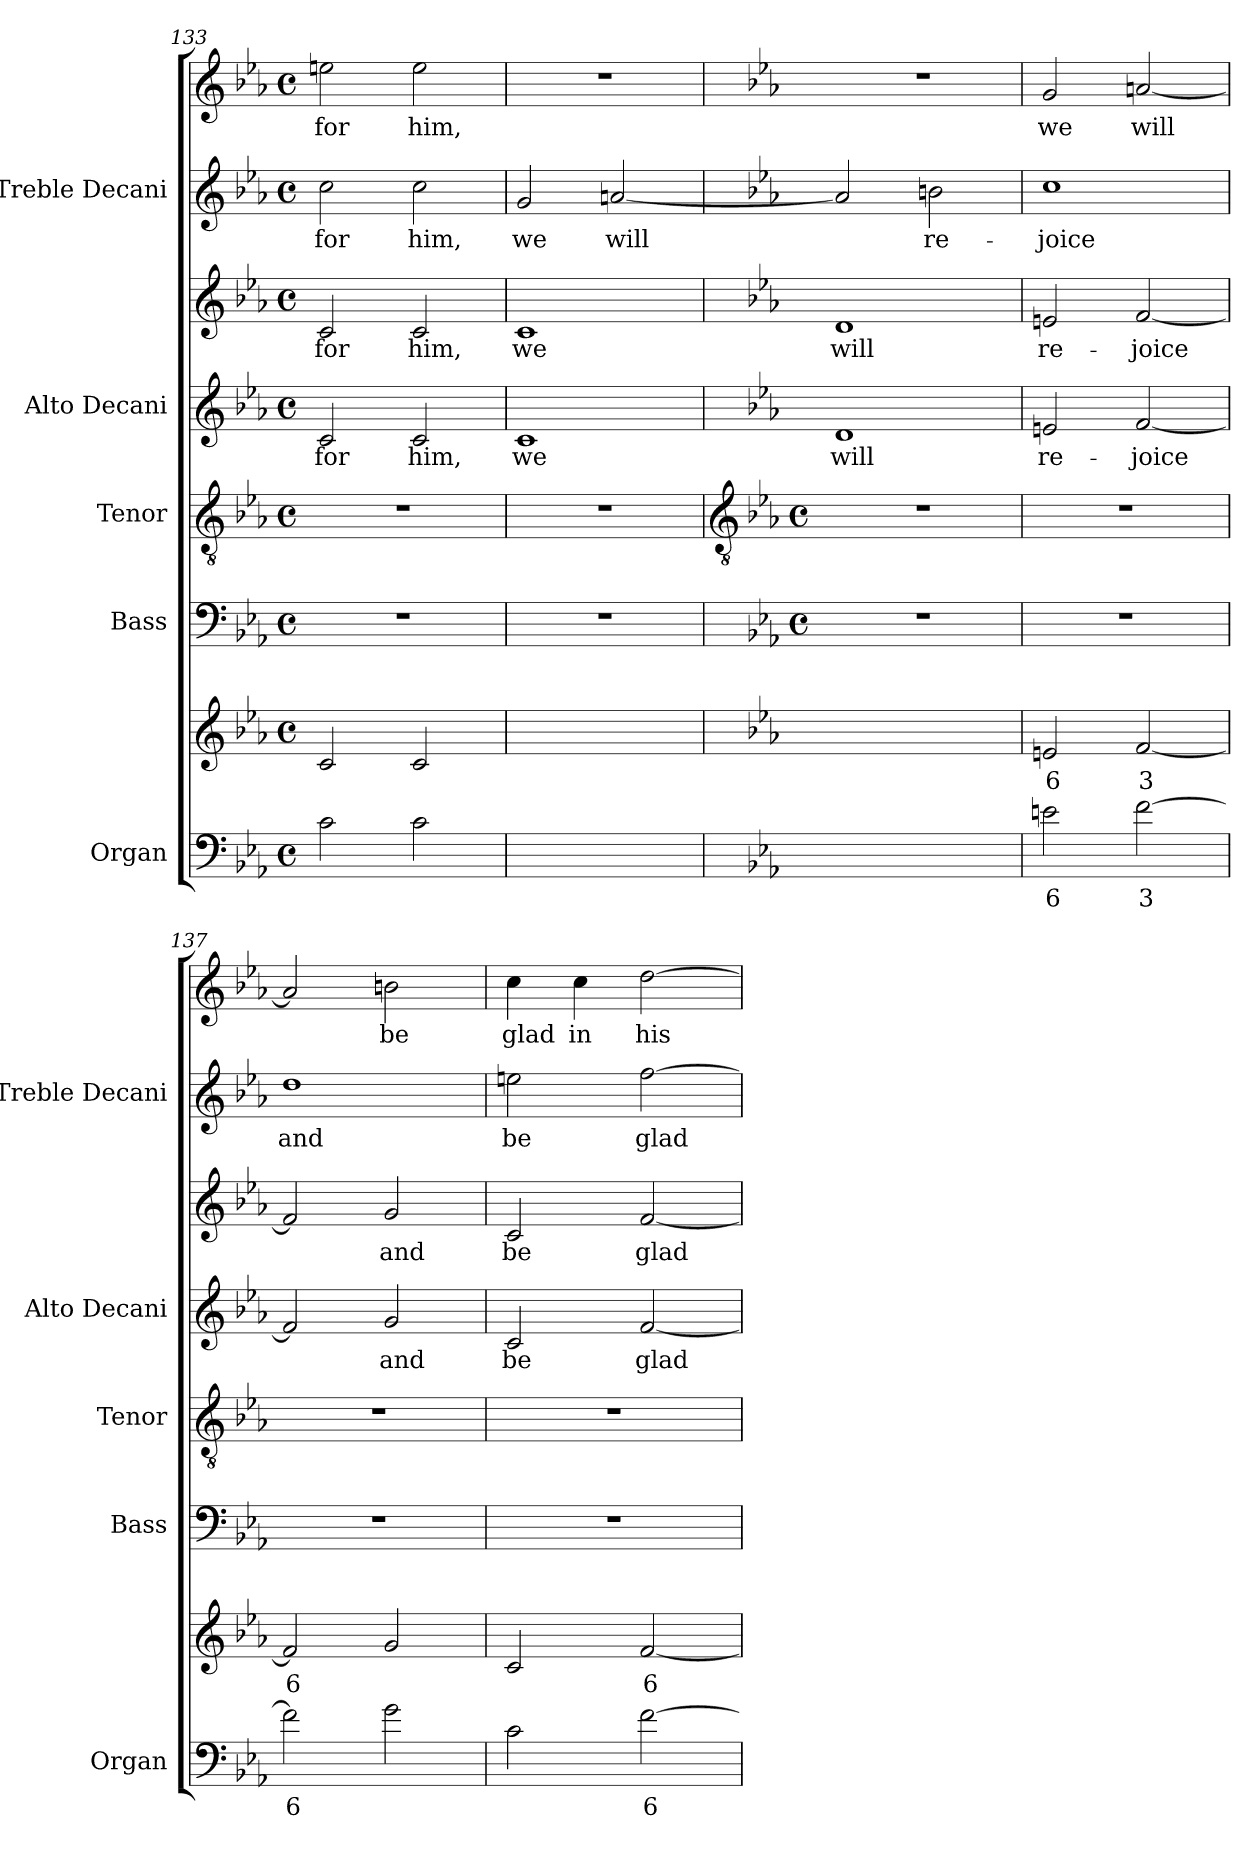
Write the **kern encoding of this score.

**kern	**text	**kern	**text	**kern	**kern	**kern	**text	**kern	**text	**kern	**text	**kern	**text
*part5	*part5	*part5	*part5	*part4	*part3	*part2	*part2	*part2	*part2	*part1	*part1	*part1	*part1
*staff8	*staff8	*staff7	*staff7	*staff6	*staff5	*staff4	*staff4	*staff3	*staff3	*staff2	*staff2	*staff1	*staff1
*I"Organ	*	*	*	*I"Bass	*I"Tenor	*I"Alto Decani	*	*	*	*I"Treble Decani	*	*	*
*I'Organ	*	*	*	*I'Bass	*I'Tenor	*I'Alto Decani	*	*	*	*I'Treble Decani	*	*	*
*clefF4	*	*clefG2	*	*clefF4	*clefGv2	*clefG2	*	*clefG2	*	*clefG2	*	*clefG2	*
*k[b-e-a-]	*	*k[b-e-a-]	*	*k[b-e-a-]	*k[b-e-a-]	*k[b-e-a-]	*	*k[b-e-a-]	*	*k[b-e-a-]	*	*k[b-e-a-]	*
*E-:	*	*E-:	*	*E-:	*E-:	*E-:	*	*E-:	*	*E-:	*	*E-:	*
*M4/4	*	*M4/4	*	*M4/4	*M4/4	*M4/4	*	*M4/4	*	*M4/4	*	*M4/4	*
*met(c)	*	*met(c)	*	*met(c)	*met(c)	*met(c)	*	*met(c)	*	*met(c)	*	*met(c)	*
=133	=133	=133	=133	=133	=133	=133	=133	=133	=133	=133	=133	=133	=133
!	!	!	!	!	!	!	!LO:LY:b	!	!LO:LY:b	!	!LO:LY:b	!	!LO:LY:b
2c	.	2c	.	1r	1r	2c	for	2c	for	2cc	for	2een	for
!	!	!	!	!	!	!	!LO:LY:b	!	!LO:LY:b	!	!LO:LY:b	!	!LO:LY:b
2c	.	2c	.	.	.	2c	him,	2c	him,	2cc	him,	2ee	him,
=134	=134	=134	=134	=134	=134	=134	=134	=134	=134	=134	=134	=134	=134
!	!LO:LY:b	!	!LO:LY:b	!	!	!	!LO:LY:b	!	!LO:LY:b	!	!LO:LY:b	!	!
[2cyy	5	[2cyy	5	1r	1r	1c	we	1c	we	2g	we	1r	.
!	!LO:LY:b	!	!LO:LY:b	!	!	!	!	!	!	!	!LO:LY:b	!	!
2cyy]	6	2cyy]	6	.	.	.	.	.	.	[2an	will	.	.
!!LO:LB:g=z
=135	=135	=135	=135	=135	=135	=135	=135	=135	=135	=135	=135	=135	=135
*	*	*	*	*	*clefGv2	*	*	*	*	*	*	*	*
*	*	*	*	*k[b-e-a-]	*k[b-e-a-]	*	*	*	*	*	*	*	*
*	*	*	*	*E-:	*E-:	*	*	*	*	*	*	*	*
*	*	*	*	*M4/4	*M4/4	*	*	*	*	*	*	*	*
*	*	*	*	*met(c)	*met(c)	*	*	*	*	*	*	*	*
!	!LO:LY:b	!	!LO:LY:b	!	!	!	!LO:LY:b	!	!LO:LY:b	!	!	!	!
[2dyy	5	[2dyy	5	1r	1r	1d	will	1d	will	2a]	.	1r	.
!	!LO:LY:b	!	!LO:LY:b	!	!	!	!	!	!	!	!LO:LY:b	!	!
2dyy]	6	2dyy]	6	.	.	.	.	.	.	2bn	re-	.	.
=136	=136	=136	=136	=136	=136	=136	=136	=136	=136	=136	=136	=136	=136
!	!LO:LY:b	!	!LO:LY:b	!	!	!	!LO:LY:b	!	!LO:LY:b	!	!LO:LY:b	!	!LO:LY:b
2en	6	2en	6	1r	1r	2en	re-	2en	re-	1cc	joice	2g	-we
!	!LO:LY:b	!	!LO:LY:b	!	!	!	!LO:LY:b	!	!LO:LY:b	!	!	!	!LO:LY:b
[2f	3	[2f	3	.	.	[2f	-joice	[2f	-joice	.	.	[2an	will
=137	=137	=137	=137	=137	=137	=137	=137	=137	=137	=137	=137	=137	=137
!	!LO:LY:b	!	!LO:LY:b	!	!	!	!	!	!	!	!LO:LY:b	!	!
2f]	6	2f]	6	1r	1r	2f]	.	2f]	.	1dd	and	2a]	.
!	!	!	!	!	!	!	!LO:LY:b	!	!LO:LY:b	!	!	!	!LO:LY:b
2g	.	2g	.	.	.	2g	and	2g	and	.	.	2bn	be
=138	=138	=138	=138	=138	=138	=138	=138	=138	=138	=138	=138	=138	=138
!	!	!	!	!	!	!	!LO:LY:b	!	!LO:LY:b	!	!LO:LY:b	!	!LO:LY:b
2c	.	2c	.	1r	1r	2c	be	2c	be	2een	be	4cc	glad
!	!	!	!	!	!	!	!	!	!	!	!	!	!LO:LY:b
.	.	.	.	.	.	.	.	.	.	.	.	4cc	in
!	!LO:LY:b	!	!LO:LY:b	!	!	!	!LO:LY:b	!	!LO:LY:b	!	!LO:LY:b	!	!LO:LY:b
[2f	6	[2f	6	.	.	[2f	glad	[2f	glad	[2ff	glad	[2dd\	his
=	=	=	=	=	=	=	=	=	=	=	=	=	=
*-	*-	*-	*-	*-	*-	*-	*-	*-	*-	*-	*-	*-	*-
